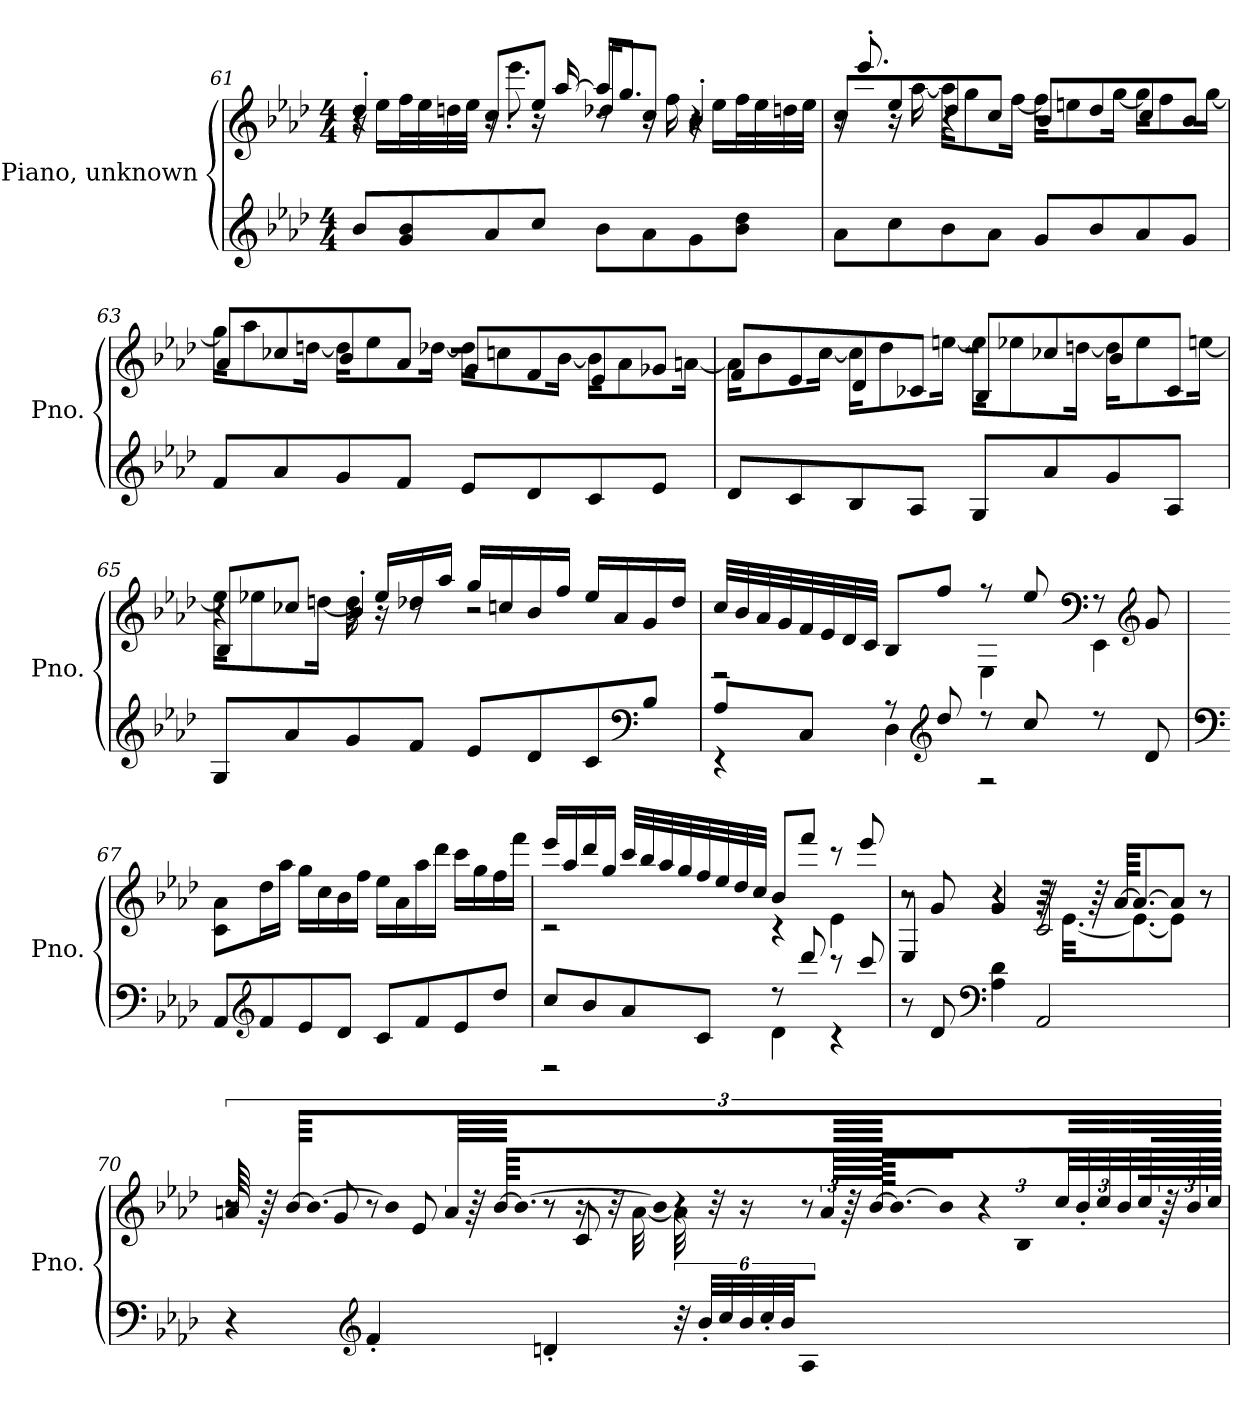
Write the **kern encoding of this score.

**kern	**kern
*part1	*part1
*staff2	*staff1
*I"Piano, unknown	*
*I'Pno.	*
!!LO:LB:g=z
*clefG2	*clefG2
*k[b-e-a-d-]	*k[b-e-a-d-]
*M4/4	*M4/4
=61	=61
*	*^
*	*	*^
8b-/L	4r	16r	4dd-'/
.	.	16ee-\LL	.
8g/ 8b-/	.	32ff\L	.
.	.	32ee-\	.
.	.	32ddn\	.
.	.	32ee-\JJJ	.
8a-/	8r	16r	8cc/L
.	.	8.eee-'\	.
8cc/J	16r	.	8ee-/J
.	[16aa-/	.	.
8b-\L	16aa-/KL]	8r	8dd-X/L
.	8.gg'/J	.	.
8a-\	.	16r	8cc/J
.	.	16ff\	.
8g\	4r	16r	4b-'/
.	.	16ee-\LL	.
8b-\ 8dd-\J	.	32ff\L	.
.	.	32ee-\	.
.	.	32ddn\	.
.	.	32ee-\JJJ	.
=62	=62	=62	=62
8a-\L	16r	8r	8cc/L
.	8.eee-'/	.	.
8cc\	.	16r	8ee-/
.	.	[16aa-\	.
8b-\	4r	16aa-\KL]	8dd-/
.	.	8gg\	.
8a-\J	.	.	8cc/J
.	.	[16ff\Jk	.
8g/L	2r	16ff\KL]	8b-/L
.	.	8een\	.
8b-/	.	.	8dd-/
.	.	[16gg\Jk	.
8a-/	.	16gg\KL]	8cc/
.	.	8ff\	.
8g/J	.	.	8b-/J
.	.	[16gg\Jk	.
!!LO:LB:g=z	!!	!!
=63	=63	=63	=63
8f/L	1r	16gg\KL]	8a-/L
.	.	8aa-\	.
8a-/	.	.	8cc-X/
.	.	[16ddn\Jk	.
8g/	.	16dd\KL]	8b-/
.	.	8ee-\	.
8f/J	.	.	8a-/J
.	.	[16dd-X\Jk	.
8e-/L	.	16dd-\KL]	8g/L
.	.	8ccn\	.
8d-/	.	.	8f/
.	.	[16b-\Jk	.
8c/	.	16b-\KL]	8e-/
.	.	8a-\	.
8e-/J	.	.	8g-X/J
.	.	[16an\Jk	.
!!LO:LB:g=z	!!	!!
=64	=64	=64	=64
8d-/L	1r	16a\KL]	8f/L
.	.	8b-\	.
8c/	.	.	8e-/
.	.	[16cc\Jk	.
8B-/	.	16cc\KL]	8d-/
.	.	8dd-\	.
8A-/J	.	.	8c-X/J
.	.	[16een\Jk	.
8G/L	.	16ee\KL]	8B-/L
.	.	8ee-X\	.
8a-/	.	.	8cc-X/
.	.	[16ddn\Jk	.
8g/	.	16dd\KL]	8b-/
.	.	8ee-\	.
8A-/J	.	.	8c-/J
.	.	[16een\Jk	.
!!LO:LB:g=z	!!	!!
=65	=65	=65	=65
8G/L	4r	16ee\KL]	8B-/L
.	.	8ee-X\	.
8a-/	.	.	8cc-X/J
.	.	[16ddn\Jk	.
8g/	16r	16dd\]	4b-'/
.	16ee-/LL	16r	.
8f/J	16dd-X/	8r	.
.	16aa-/JJ	.	.
8e-/L	16gg/LL	2r	2r
.	16ccn/	.	.
8d-/	16b-/	.	.
.	16ff/JJ	.	.
8c/	16ee-/LL	.	.
.	16a-/	.	.
*clefF4	*	*	*
8B-/J	16g/	.	.
.	16dd-/JJ	.	.
*	*	*v	*v
=66	=66	=66
*^	*	*
8A-/L	4r	32cc/LLL	2r
.	.	32b-/	.
.	.	32a-/	.
.	.	32g/	.
8C/J	.	32f/	.
.	.	32e-/	.
.	.	32d-/	.
.	.	32c/JJJ	.
8r	4D-\	8B-/L	.
*clefG2	*	*	*
8dd-/	.	8ff/J	.
8r	2r	8r	4E-\
8cc/	.	8ee-/	.
*	*	*clefF4	*
8r	.	8r	4EE-\
*	*	*clefG2	*
8d-/	.	8g/	.
*v	*v	*	*
*	*v	*v
!!LO:PB:g=z
=67	=67
*clefF4	*
8AA-/L	8c\ 8a-\L
*clefG2	*
8f/	16dd-\L
.	16aa-\JJ
8e-/	16gg\LL
.	16cc\
8d-/J	16b-\
.	16ff\JJ
8c/L	16ee-\LL
.	16a-\
8f/	16aa-\
.	16ddd-\JJ
8e-/	16ccc\LL
.	16gg\
8dd-/J	16ff\
.	16fff\JJ
=68	=68
*^	*^
8cc/L	2r	16eee-/LL	2r
.	.	16aa-/	.
8b-/	.	16ddd-/	.
.	.	16gg/JJ	.
8a-/	.	32ccc/LLL	.
.	.	32bb-/	.
.	.	32aa-/	.
.	.	32gg/	.
8c/J	.	32ff/	.
.	.	32ee-/	.
.	.	32dd-/	.
.	.	32cc/JJJ	.
8r	4d-\	8b-/L	4r
8ddd-/	.	8fff/J	.
8r	4r	8r	4e-\
8ccc/	.	8eee-/	.
*v	*v	*	*
!!LO:LB:g=z
=69	=69	=69
*	*	*^
8r	8r	2r	4E-/
8d-/	8g/	.	.
*clefF4	*	*	*
4A-\ 4d-\	4g/	.	4r
2AA-/	32r	64r	2c/
.	.	[32.e-\KKL	.
.	64r	.	.
.	[64a-/KKKL	.	.
.	8.a-/_	8.e-\_	.
.	8a-/J]	8e-\J]	.
.	8r	8r	.
!!LO:LB:g=z	!!	!!
=70	=70	=70	=70
4r	96an/	2r	8r
.	96r	.	.
.	[96b-/KKLL	.	.
.	16.b-/J_	.	.
.	8b-/]	.	8g/
*clefG2	*	*	*
4f'/	96a/Jkkk	.	8r
.	96r	.	.
.	[96b-/KKLL	.	.
.	16.b-/J_	.	.
.	8b-/]	.	8e-/
4dn'/	96a/Jkkk	8r	8r
.	96r	.	.
.	[96b-/KKLL	.	.
.	16.b-/_	.	.
.	16b-/JJ]	16r	8c/
.	16r	32r	.
.	.	[32a\	.
48r	8B-/L	32a\]	4r
48b-'/LLL	.	.	.
.	.	32r	.
48cc/	.	.	.
*Xbrackettup	*	*	*
48b-/	.	16r	.
48cc'/	.	.	.
48b-/JJ	.	.	.
*	*Xbrackettup	*	*
8A-/J	48cc/LL	8r	.
.	48b-'/	.	.
.	48cc/	.	.
.	48b-/	.	.
.	96cc/JJJk	.	.
*	*brackettup	*	*
.	96r	.	.
.	96b-/LLLL	.	.
.	[96cc/JJJJ	.	.
*	*v	*v	*v
=	=
*-	*-
